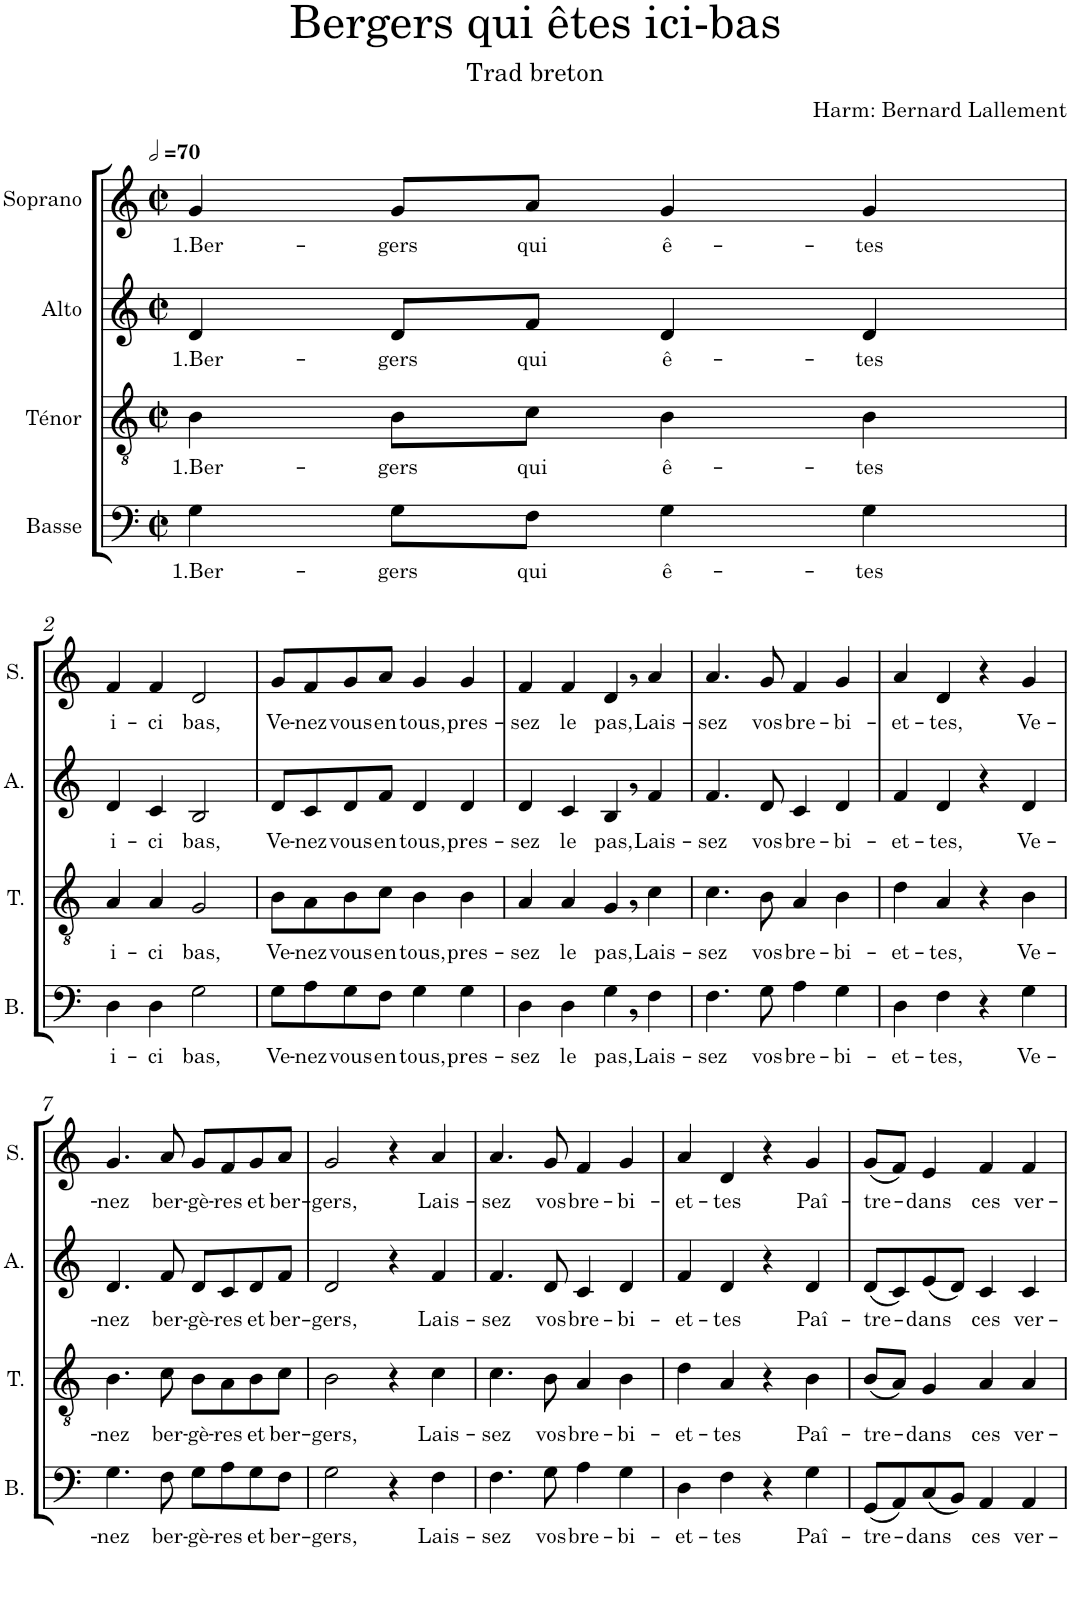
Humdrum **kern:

**kern	**text	**kern	**text	**kern	**text	**kern	**text
*part4	*part4	*part3	*part3	*part2	*part2	*part1	*part1
*staff4	*staff4	*staff3	*staff3	*staff2	*staff2	*staff1	*staff1
*I"Basse	*	*I"Ténor	*	*I"Alto	*	*I"Soprano	*
*I'B.	*	*I'T.	*	*I'A.	*	*I'S.	*
*clefF4	*	*clefGv2	*	*clefG2	*	*clefG2	*
*Trd7c12	*	*	*	*Trd1c2	*	*	*
*k[]	*	*k[]	*	*k[]	*	*k[]	*
*M2/2	*	*M2/2	*	*M2/2	*	*M2/2	*
*met(c|)	*	*met(c|)	*	*met(c|)	*	*met(c|)	*
*MM140	*	*MM140	*	*MM140	*	*MM140	*
=1	=1	=1	=1	=1	=1	=1	=1
!	!LO:LY:b	!	!LO:LY:b	!	!LO:LY:b	!	!LO:LY:b
4G\	1.Ber-	4B\	1.Ber-	4d/	1.Ber-	4g/	1.Ber-
!	!LO:LY:b	!	!LO:LY:b	!	!LO:LY:b	!	!LO:LY:b
8G\L	-gers	8B\L	-gers	8d/L	-gers	8g/L	-gers
!	!LO:LY:b	!	!LO:LY:b	!	!LO:LY:b	!	!LO:LY:b
8F\J	qui	8c\J	qui	8f/J	qui	8a/J	qui
!	!LO:LY:b	!	!LO:LY:b	!	!LO:LY:b	!	!LO:LY:b
4G\	ê-	4B\	ê-	4d/	ê-	4g/	ê-
!	!LO:LY:b	!	!LO:LY:b	!	!LO:LY:b	!	!LO:LY:b
4G\	-tes	4B\	-tes	4d/	-tes	4g/	-tes
!!LO:LB:g=z
=2	=2	=2	=2	=2	=2	=2	=2
!	!LO:LY:b	!	!LO:LY:b	!	!LO:LY:b	!	!LO:LY:b
4D\	i-	4A/	i-	4d/	i-	4f/	i-
!	!LO:LY:b	!	!LO:LY:b	!	!LO:LY:b	!	!LO:LY:b
4D\	-ci	4A/	-ci	4c/	-ci	4f/	-ci
!	!LO:LY:b	!	!LO:LY:b	!	!LO:LY:b	!	!LO:LY:b
2G\	bas,	2G/	bas,	2B/	bas,	2d/	bas,
=3	=3	=3	=3	=3	=3	=3	=3
!	!LO:LY:b	!	!LO:LY:b	!	!LO:LY:b	!	!LO:LY:b
8G\L	Ve-	8B\L	Ve-	8d/L	Ve-	8g/L	Ve-
!	!LO:LY:b	!	!LO:LY:b	!	!LO:LY:b	!	!LO:LY:b
8A\	-nez	8A\	-nez	8c/	-nez	8f/	-nez
!	!LO:LY:b	!	!LO:LY:b	!	!LO:LY:b	!	!LO:LY:b
8G\	vous	8B\	vous	8d/	vous	8g/	vous
!	!LO:LY:b	!	!LO:LY:b	!	!LO:LY:b	!	!LO:LY:b
8F\J	en	8c\J	en	8f/J	en	8a/J	en
!	!LO:LY:b	!	!LO:LY:b	!	!LO:LY:b	!	!LO:LY:b
4G\	tous,	4B\	tous,	4d/	tous,	4g/	tous,
!	!LO:LY:b	!	!LO:LY:b	!	!LO:LY:b	!	!LO:LY:b
4G\	pres-	4B\	pres-	4d/	pres-	4g/	pres-
=4	=4	=4	=4	=4	=4	=4	=4
!	!LO:LY:b	!	!LO:LY:b	!	!LO:LY:b	!	!LO:LY:b
4D\	-sez	4A/	-sez	4d/	-sez	4f/	-sez
!	!LO:LY:b	!	!LO:LY:b	!	!LO:LY:b	!	!LO:LY:b
4D\	le	4A/	le	4c/	le	4f/	le
!	!LO:LY:b	!	!LO:LY:b	!	!LO:LY:b	!	!LO:LY:b
4G,<\	pas,	4G,</	pas,	4B,</	pas,	4d,</	pas,
!	!LO:LY:b	!	!LO:LY:b	!	!LO:LY:b	!	!LO:LY:b
4F\	Lais-	4c\	Lais-	4f/	Lais-	4a/	Lais-
=5	=5	=5	=5	=5	=5	=5	=5
!	!LO:LY:b	!	!LO:LY:b	!	!LO:LY:b	!	!LO:LY:b
4.F\	-sez	4.c\	-sez	4.f/	-sez	4.a/	-sez
!	!LO:LY:b	!	!LO:LY:b	!	!LO:LY:b	!	!LO:LY:b
8G\	vos	8B\	vos	8d/	vos	8g/	vos
!	!LO:LY:b	!	!LO:LY:b	!	!LO:LY:b	!	!LO:LY:b
4A\	bre-	4A/	bre-	4c/	bre-	4f/	bre-
!	!LO:LY:b	!	!LO:LY:b	!	!LO:LY:b	!	!LO:LY:b
4G\	-bi-	4B\	-bi-	4d/	-bi-	4g/	-bi-
=6	=6	=6	=6	=6	=6	=6	=6
!	!LO:LY:b	!	!LO:LY:b	!	!LO:LY:b	!	!LO:LY:b
4D\	-et-	4d\	-et-	4f/	-et-	4a/	-et-
!	!LO:LY:b	!	!LO:LY:b	!	!LO:LY:b	!	!LO:LY:b
4F\	-tes,	4A/	-tes,	4d/	-tes,	4d/	-tes,
4r	.	4r	.	4r	.	4r	.
!	!LO:LY:b	!	!LO:LY:b	!	!LO:LY:b	!	!LO:LY:b
4G\	Ve-	4B\	Ve-	4d/	Ve-	4g/	Ve-
!!LO:LB:g=z
=7	=7	=7	=7	=7	=7	=7	=7
!	!LO:LY:b	!	!LO:LY:b	!	!LO:LY:b	!	!LO:LY:b
4.G\	-nez	4.B\	-nez	4.d/	-nez	4.g/	-nez
!	!LO:LY:b	!	!LO:LY:b	!	!LO:LY:b	!	!LO:LY:b
8F\	ber-	8c\	ber-	8f/	ber-	8a/	ber-
!	!LO:LY:b	!	!LO:LY:b	!	!LO:LY:b	!	!LO:LY:b
8G\L	-gè-	8B\L	-gè-	8d/L	-gè-	8g/L	-gè-
!	!LO:LY:b	!	!LO:LY:b	!	!LO:LY:b	!	!LO:LY:b
8A\	-res	8A\	-res	8c/	-res	8f/	-res
!	!LO:LY:b	!	!LO:LY:b	!	!LO:LY:b	!	!LO:LY:b
8G\	et	8B\	et	8d/	et	8g/	et
!	!LO:LY:b	!	!LO:LY:b	!	!LO:LY:b	!	!LO:LY:b
8F\J	ber-	8c\J	ber-	8f/J	ber-	8a/J	ber-
=8	=8	=8	=8	=8	=8	=8	=8
!	!LO:LY:b	!	!LO:LY:b	!	!LO:LY:b	!	!LO:LY:b
2G\	-gers,	2B\	-gers,	2d/	-gers,	2g/	-gers,
4r	.	4r	.	4r	.	4r	.
!	!LO:LY:b	!	!LO:LY:b	!	!LO:LY:b	!	!LO:LY:b
4F\	Lais-	4c\	Lais-	4f/	Lais-	4a/	Lais-
=9	=9	=9	=9	=9	=9	=9	=9
!	!LO:LY:b	!	!LO:LY:b	!	!LO:LY:b	!	!LO:LY:b
4.F\	-sez	4.c\	-sez	4.f/	-sez	4.a/	-sez
!	!LO:LY:b	!	!LO:LY:b	!	!LO:LY:b	!	!LO:LY:b
8G\	vos	8B\	vos	8d/	vos	8g/	vos
!	!LO:LY:b	!	!LO:LY:b	!	!LO:LY:b	!	!LO:LY:b
4A\	bre-	4A/	bre-	4c/	bre-	4f/	bre-
!	!LO:LY:b	!	!LO:LY:b	!	!LO:LY:b	!	!LO:LY:b
4G\	-bi-	4B\	-bi-	4d/	-bi-	4g/	-bi-
=10	=10	=10	=10	=10	=10	=10	=10
!	!LO:LY:b	!	!LO:LY:b	!	!LO:LY:b	!	!LO:LY:b
4D\	-et-	4d\	-et-	4f/	-et-	4a/	-et-
!	!LO:LY:b	!	!LO:LY:b	!	!LO:LY:b	!	!LO:LY:b
4F\	-tes	4A/	-tes	4d/	-tes	4d/	-tes
4r	.	4r	.	4r	.	4r	.
!	!LO:LY:b	!	!LO:LY:b	!	!LO:LY:b	!	!LO:LY:b
4G\	Paî-	4B\	Paî-	4d/	Paî-	4g/	Paî-
=11	=11	=11	=11	=11	=11	=11	=11
!	!LO:LY:b	!	!LO:LY:b	!	!LO:LY:b	!	!LO:LY:b
(<8GG/L	-tre-	(<8B/L	-tre-	(<8d/L	-tre-	(<8g/L	-tre-
8AA/)	.	8A/J)	.	8c/)	.	8f/J)	.
!	!LO:LY:b	!	!LO:LY:b	!	!LO:LY:b	!	!LO:LY:b
(<8C/	-dans	4G/	-dans	(<8e/	-dans	4e/	-dans
8BB/J)	.	.	.	8d/J)	.	.	.
!	!LO:LY:b	!	!LO:LY:b	!	!LO:LY:b	!	!LO:LY:b
4AA/	ces	4A/	ces	4c/	ces	4f/	ces
!	!LO:LY:b	!	!LO:LY:b	!	!LO:LY:b	!	!LO:LY:b
4AA/	ver-	4A/	ver-	4c/	ver-	4f/	ver-
=	=	=	=	=	=	=	=
*-	*-	*-	*-	*-	*-	*-	*-
